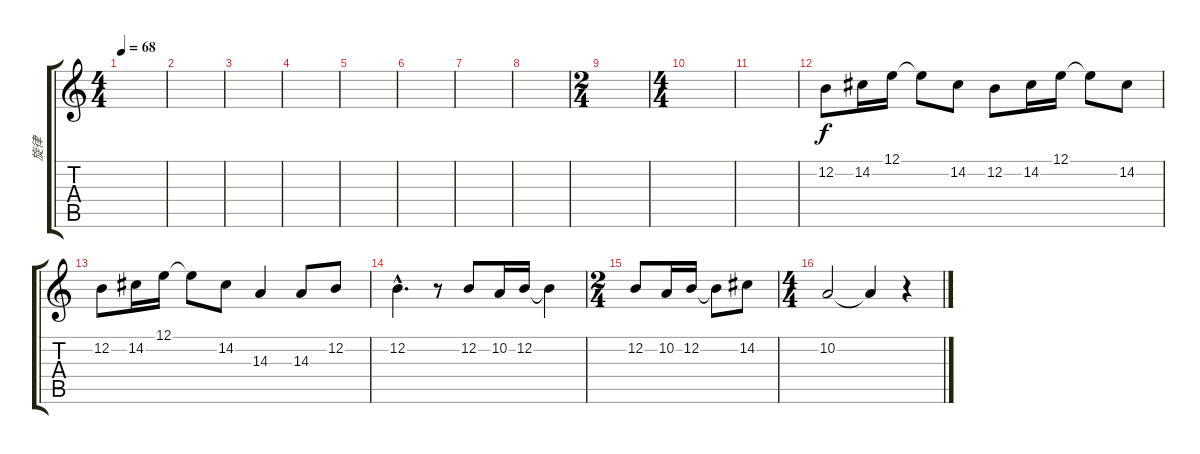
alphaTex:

\track ("旋律" "旋律") {instrument reedorgan}
\staff {score tabs}
\tuning (E4 B3 G3 D3 A2 E2) {hide}
\ts (4 4)
\tempo 68
\clef g2
\ks c
|
|
|
|
|
|
|
|
\ts (2 4)
|
\ts (4 4)
|
|
12.2.8 14.2.16 12.1.16 12.1{t}.8 14.2.8 12.2.8 14.2.16 12.1.16 12.1{t}.8 14.2.8 |
12.2.8 14.2.16 12.1.16 12.1{t}.8 14.2.8 14.3.4 14.3.8 12.2.8 |
12.2{hac}.4{d} r.8 12.2.8 10.2.16 12.2.16 12.2{t}.4 |
\ts (2 4)
12.2.8 10.2.16 12.2.16 12.2{t}.8 14.2.8 |
\ts (4 4)
10.2.2 10.2{t}.4 r.4
